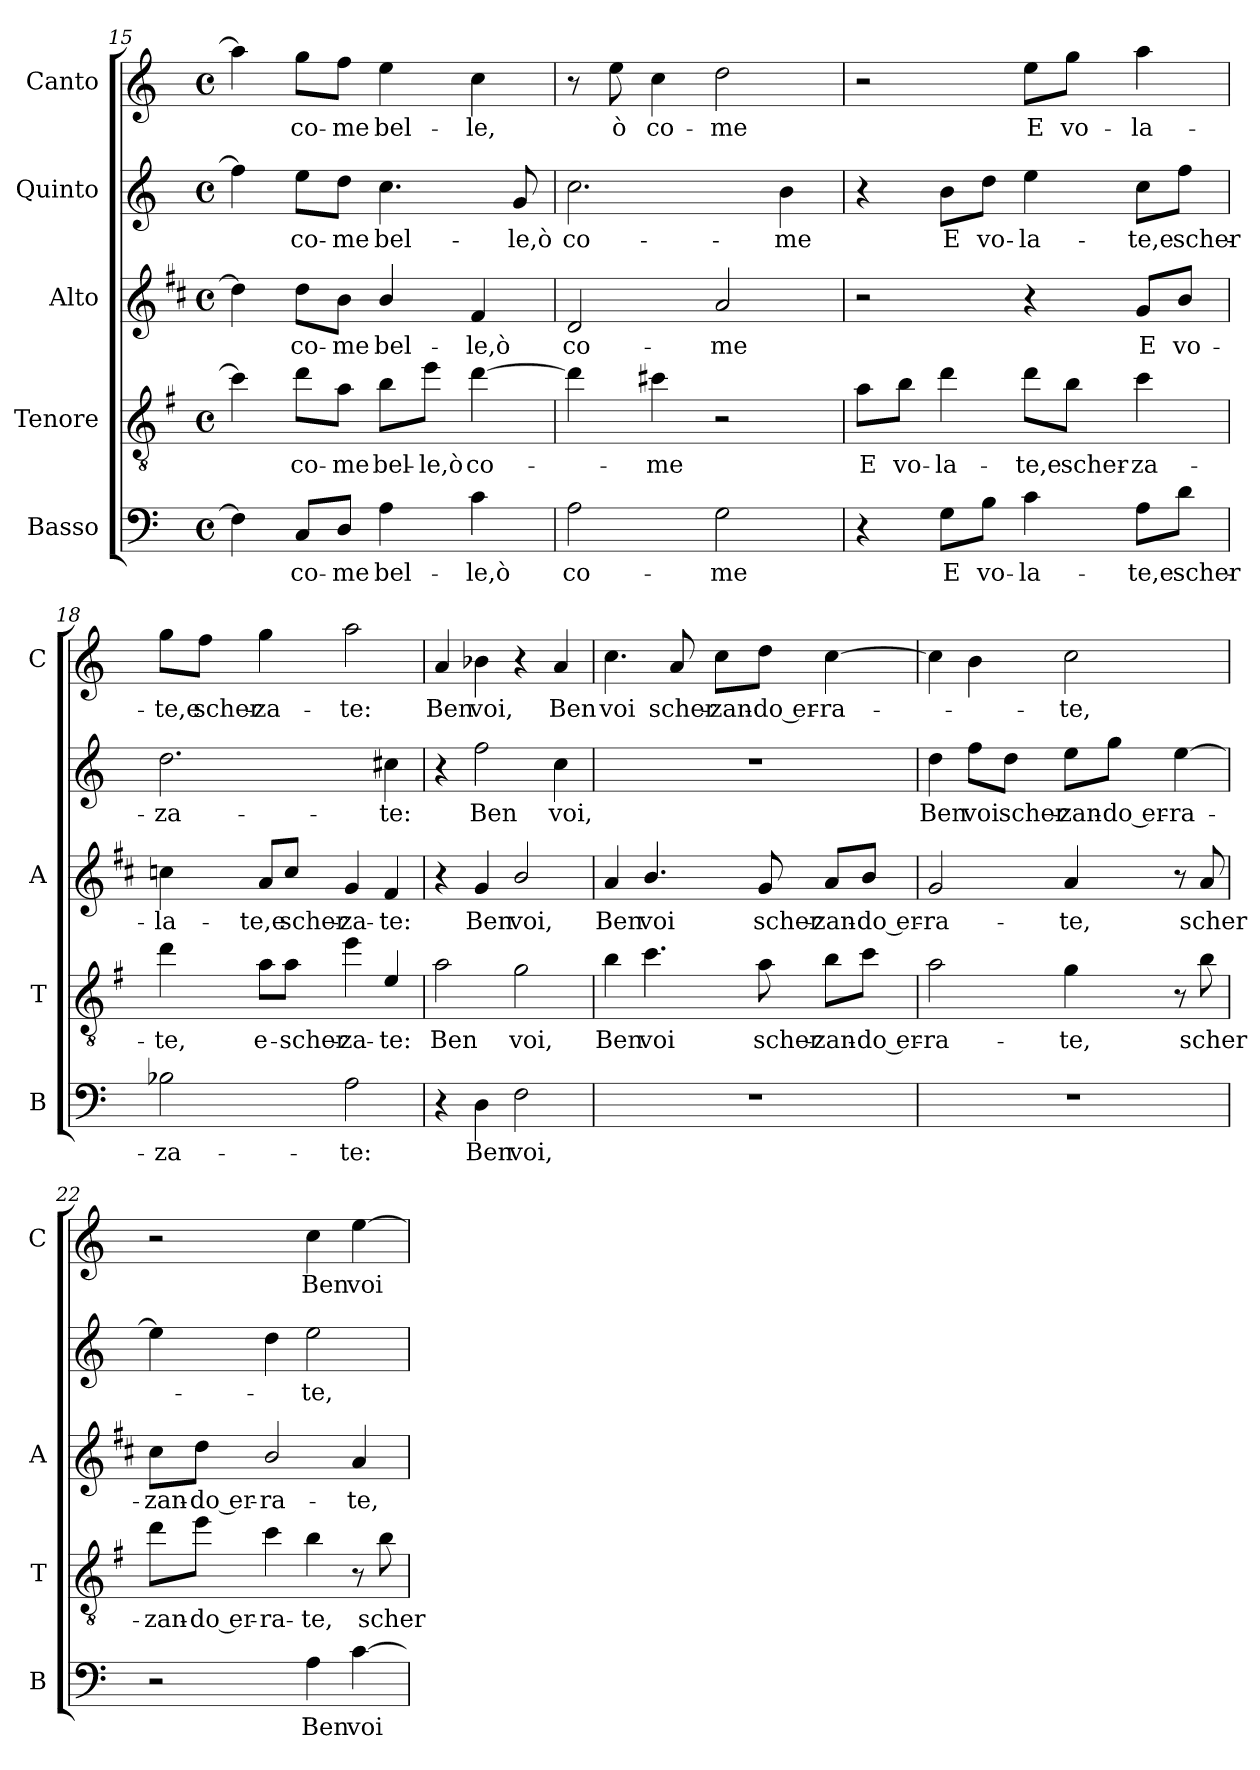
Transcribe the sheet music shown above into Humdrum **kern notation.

**kern	**text	**kern	**text	**kern	**text	**kern	**text	**kern	**text
*part5	*part5	*part4	*part4	*part3	*part3	*part2	*part2	*part1	*part1
*staff5	*staff5	*staff4	*staff4	*staff3	*staff3	*staff2	*staff2	*staff1	*staff1
*I"Basso	*	*I"Tenore	*	*I"Alto	*	*I"Quinto	*	*I"Canto	*
*I'B	*	*I'T	*	*I'A	*	*	*	*I'C	*
*clefF4	*	*clefGv2	*	*clefG2	*	*clefG2	*	*clefG2	*
*	*	*ITrd4c7	*	*ITrd1c2	*	*	*	*	*
*k[]	*	*k[]	*	*k[]	*	*k[]	*	*k[]	*
*C:	*	*C:	*	*C:	*	*C:	*	*C:	*
*M4/4	*	*M4/4	*	*M4/4	*	*M4/4	*	*M4/4	*
*met(c)	*	*met(c)	*	*met(c)	*	*met(c)	*	*met(c)	*
=15	=15	=15	=15	=15	=15	=15	=15	=15	=15
4F\]	.	4f\]	.	4cc\]	.	4ff\]	.	4aa\]	.
!	!LO:LY:b	!	!LO:LY:b	!	!LO:LY:b	!	!LO:LY:b	!	!LO:LY:b
8C/L	co-	8g\L	co-	8cc\L	co-	8ee\L	co-	8gg\L	co-
!	!LO:LY:b	!	!LO:LY:b	!	!LO:LY:b	!	!LO:LY:b	!	!LO:LY:b
8D/J	-me	8d\J	-me	8a\J	-me	8dd\J	-me	8ff\J	-me
!	!LO:LY:b	!	!LO:LY:b	!	!LO:LY:b	!	!LO:LY:b	!	!LO:LY:b
4A\	bel-	8e\L	bel-	4a/	bel-	4.cc\	bel-	4ee\	bel-
!	!	!	!LO:LY:b	!	!	!	!	!	!
.	.	8a\J	-le,ò	.	.	.	.	.	.
!	!LO:LY:b	!	!LO:LY:b	!	!LO:LY:b	!	!	!	!LO:LY:b
4c\	-le,ò	[4g\	co-	4e/	-le,ò	.	.	4cc\	-le,
!	!	!	!	!	!	!	!LO:LY:b	!	!
.	.	.	.	.	.	8g/	-le,ò	.	.
=16	=16	=16	=16	=16	=16	=16	=16	=16	=16
!	!LO:LY:b	!	!	!	!LO:LY:b	!	!LO:LY:b	!	!
2A\	co-	4g\]	.	2c/	co-	2.cc\	co-	8r	.
!	!	!	!	!	!	!	!	!	!LO:LY:b
.	.	.	.	.	.	.	.	8ee\	ò
!	!	!	!LO:LY:b	!	!	!	!	!	!LO:LY:b
.	.	4f#X\	-me	.	.	.	.	4cc\	co-
!	!LO:LY:b	!	!	!	!LO:LY:b	!	!	!	!LO:LY:b
2G\	-me	2r	.	2g/	-me	.	.	2dd\	-me
!	!	!	!	!	!	!	!LO:LY:b	!	!
.	.	.	.	.	.	4b\	-me	.	.
!!LO:LB:g=z
=17	=17	=17	=17	=17	=17	=17	=17	=17	=17
!	!	!	!LO:LY:b	!	!	!	!	!	!
4r	.	8d\L	E	2r	.	4r	.	2r	.
!	!	!	!LO:LY:b	!	!	!	!	!	!
.	.	8e\J	vo-	.	.	.	.	.	.
!	!LO:LY:b	!	!LO:LY:b	!	!	!	!LO:LY:b	!	!
8G\L	E	4g\	-la-	.	.	8b\L	E	.	.
!	!LO:LY:b	!	!	!	!	!	!LO:LY:b	!	!
8B\J	vo-	.	.	.	.	8dd\J	vo-	.	.
!	!LO:LY:b	!	!LO:LY:b	!	!	!	!LO:LY:b	!	!LO:LY:b
4c\	-la-	8g\L	-te,e	4r	.	4ee\	-la-	8ee\L	E
!	!	!	!LO:LY:b	!	!	!	!	!	!LO:LY:b
.	.	8e\J	scher-	.	.	.	.	8gg\J	vo-
!	!LO:LY:b	!	!LO:LY:b	!	!LO:LY:b	!	!LO:LY:b	!	!LO:LY:b
8A\L	-te,e	4f\	-za-	8f/L	E	8cc\L	-te,e	4aa\	-la-
!	!LO:LY:b	!	!	!	!LO:LY:b	!	!LO:LY:b	!	!
8d\J	scher-	.	.	8a/J	vo-	8ff\J	scher-	.	.
=18	=18	=18	=18	=18	=18	=18	=18	=18	=18
!	!LO:LY:b	!	!LO:LY:b	!	!LO:LY:b	!	!LO:LY:b	!	!LO:LY:b
2B-X\	-za-	4g\	-te,	4b-X\	-la-	2.dd\	-za-	8gg\L	-te,e
!	!	!	!	!	!	!	!	!	!LO:LY:b
.	.	.	.	.	.	.	.	8ff\J	scher-
!	!	!	!LO:LY:b	!	!LO:LY:b	!	!	!	!LO:LY:b
.	.	8d\L	e-	8g/L	-te,e	.	.	4gg\	-za-
!	!	!	!LO:LY:b	!	!LO:LY:b	!	!	!	!
.	.	8d\J	-scher-	8b-/J	scher-	.	.	.	.
!	!LO:LY:b	!	!LO:LY:b	!	!LO:LY:b	!	!	!	!LO:LY:b
2A\	-te:	4a\	-za-	4f/	-za-	.	.	2aa\	-te:
!	!	!	!LO:LY:b	!	!LO:LY:b	!	!LO:LY:b	!	!
.	.	4A/	-te:	4e/	-te:	4cc#X\	-te:	.	.
=19	=19	=19	=19	=19	=19	=19	=19	=19	=19
!	!	!	!LO:LY:b	!	!	!	!	!	!LO:LY:b
4r	.	2d\	Ben	4r	.	4r	.	4a/	Ben
!	!LO:LY:b	!	!	!	!LO:LY:b	!	!LO:LY:b	!	!LO:LY:b
4D\	Ben	.	.	4f/	Ben	2ff\	Ben	4b-X\	voi,
!	!LO:LY:b	!	!LO:LY:b	!	!LO:LY:b	!	!	!	!
2F\	voi,	2c\	voi,	2a/	voi,	.	.	4r	.
!	!	!	!	!	!	!	!LO:LY:b	!	!LO:LY:b
.	.	.	.	.	.	4cc\	voi,	4a/	Ben
=20	=20	=20	=20	=20	=20	=20	=20	=20	=20
!	!	!	!LO:LY:b	!	!LO:LY:b	!	!	!	!LO:LY:b
1r	.	4e\	Ben	4g/	Ben	1r	.	4.cc\	voi
!	!	!	!LO:LY:b	!	!LO:LY:b	!	!	!	!
.	.	4.f\	voi	4.a/	voi	.	.	.	.
!	!	!	!	!	!	!	!	!	!LO:LY:b
.	.	.	.	.	.	.	.	8a/	scher-
!	!	!	!	!	!	!	!	!	!LO:LY:b
.	.	.	.	.	.	.	.	8cc\L	-zan-
!	!	!	!LO:LY:b	!	!LO:LY:b	!	!	!	!LO:LY:b
.	.	8d\	scher-	8f/	scher-	.	.	8dd\J	-do er-
!	!	!	!LO:LY:b	!	!LO:LY:b	!	!	!	!LO:LY:b
.	.	8e\L	-zan-	8g/L	-zan-	.	.	[4cc\	-ra-
!	!	!	!LO:LY:b	!	!LO:LY:b	!	!	!	!
.	.	8f\J	-do er-	8a/J	-do er-	.	.	.	.
!!LO:PB:g=z
=21	=21	=21	=21	=21	=21	=21	=21	=21	=21
!	!	!	!LO:LY:b	!	!LO:LY:b	!	!LO:LY:b	!	!
1r	.	2d\	-ra-	2f/	-ra-	4dd\	Ben	4cc\]	.
!	!	!	!	!	!	!	!LO:LY:b	!	!
.	.	.	.	.	.	8ff\L	voi	4b\	.
!	!	!	!	!	!	!	!LO:LY:b	!	!
.	.	.	.	.	.	8dd\J	scher-	.	.
!	!	!	!LO:LY:b	!	!LO:LY:b	!	!LO:LY:b	!	!LO:LY:b
.	.	4c\	-te,	4g/	-te,	8ee\L	-zan-	2cc\	-te,
!	!	!	!	!	!	!	!LO:LY:b	!	!
.	.	.	.	.	.	8gg\J	-do er-	.	.
!	!	!	!	!	!	!	!LO:LY:b	!	!
.	.	8r	.	8r	.	[4ee\	-ra-	.	.
!	!	!	!LO:LY:b	!	!LO:LY:b	!	!	!	!
.	.	8e\	scher-	8g/	scher-	.	.	.	.
=22	=22	=22	=22	=22	=22	=22	=22	=22	=22
!	!	!	!LO:LY:b	!	!LO:LY:b	!	!	!	!
2r	.	8g\L	-zan-	8b\L	-zan-	4ee\]	.	2r	.
!	!	!	!LO:LY:b	!	!LO:LY:b	!	!	!	!
.	.	8a\J	-do er-	8cc\J	-do er-	.	.	.	.
!	!	!	!LO:LY:b	!	!LO:LY:b	!	!	!	!
.	.	4f\	-ra-	2a/	-ra-	4dd\	.	.	.
!	!LO:LY:b	!	!LO:LY:b	!	!	!	!LO:LY:b	!	!LO:LY:b
4A\	Ben	4e\	-te,	.	.	2ee\	-te,	4cc\	Ben
!	!LO:LY:b	!	!	!	!LO:LY:b	!	!	!	!LO:LY:b
[4c\	voi	8r	.	4g/	-te,	.	.	[4ee\	voi
!	!	!	!LO:LY:b	!	!	!	!	!	!
.	.	8e\	scher-	.	.	.	.	.	.
=	=	=	=	=	=	=	=	=	=
*-	*-	*-	*-	*-	*-	*-	*-	*-	*-
